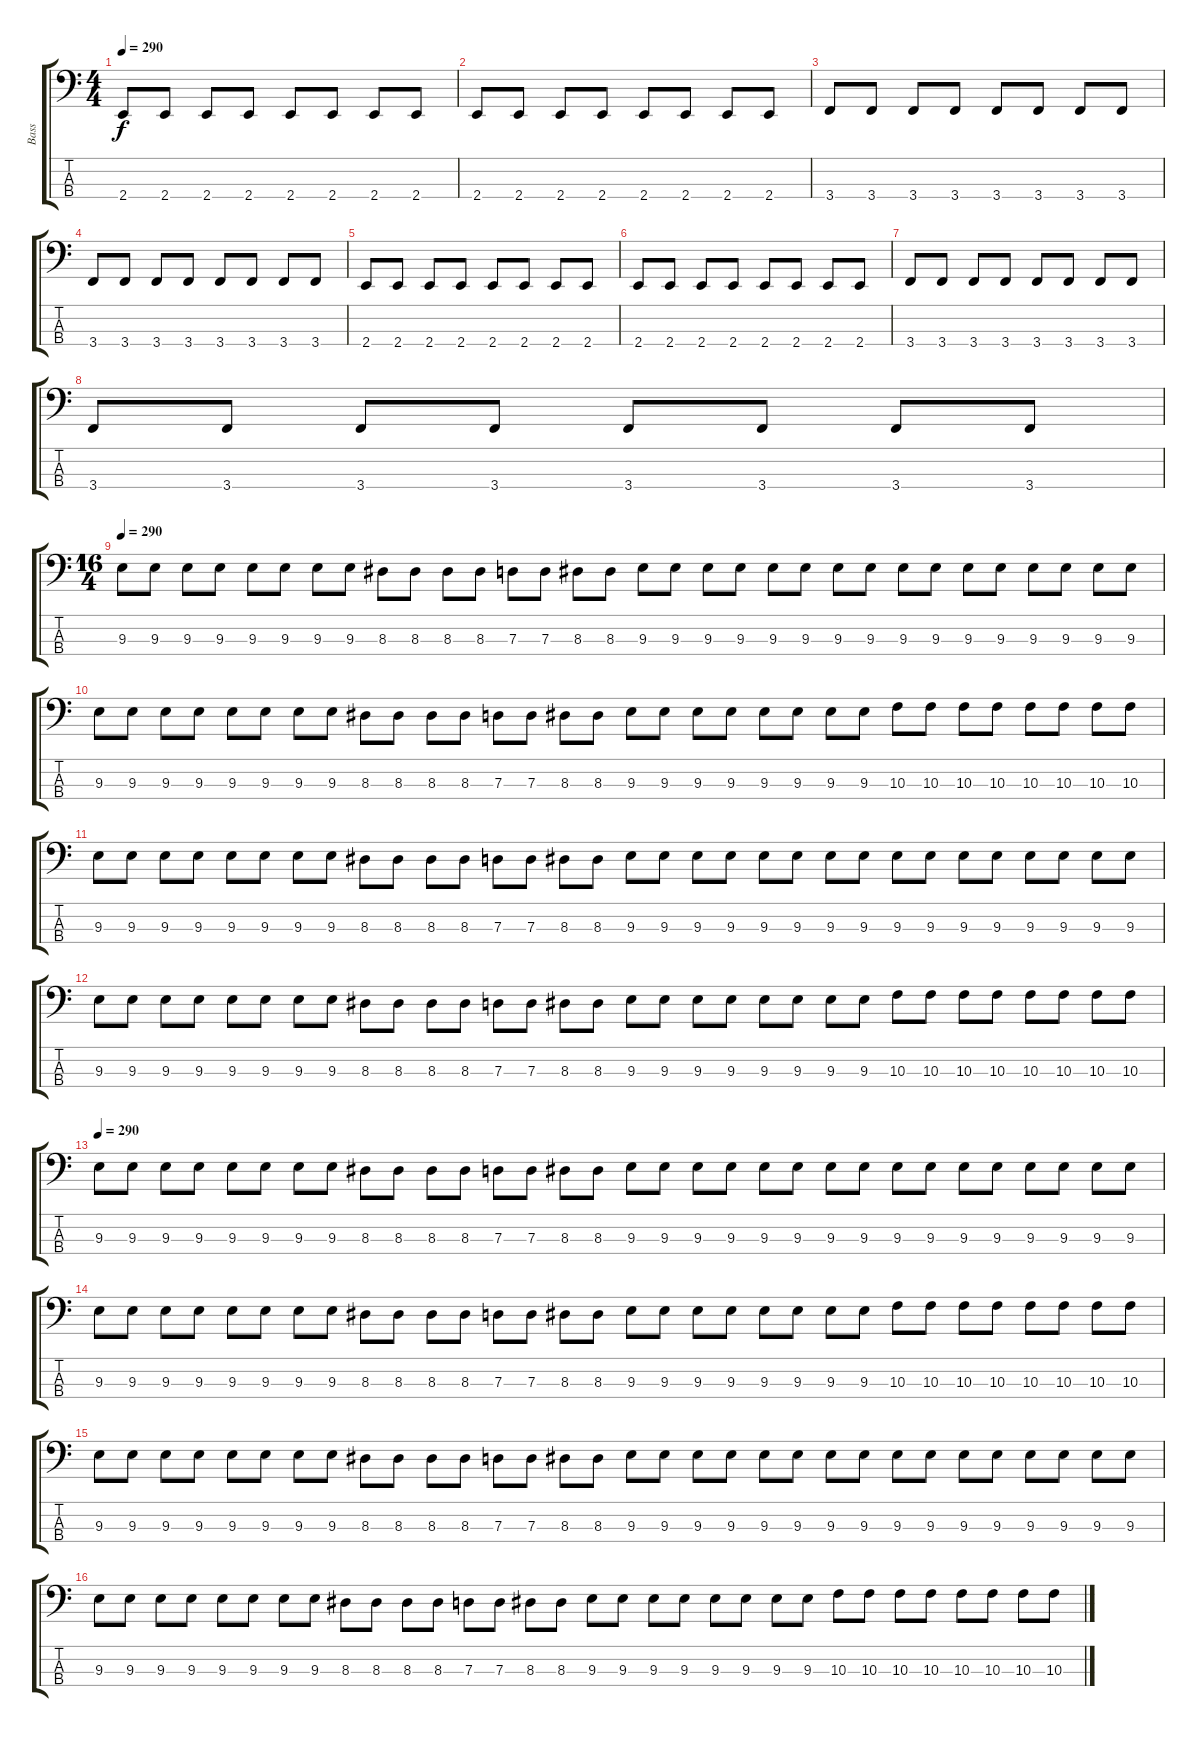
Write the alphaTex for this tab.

\track ("Bass" "Bass") {instrument electricbasspick}
\staff {score tabs}
\tuning (F2 C2 G1 D1) {hide}
\ts (4 4)
\tempo 290
\clef f4
\ks c
2.4.8{dy f} 2.4.8 2.4.8 2.4.8 2.4.8 2.4.8 2.4.8 2.4.8 |
2.4.8 2.4.8 2.4.8 2.4.8 2.4.8 2.4.8 2.4.8 2.4.8 |
3.4.8 3.4.8 3.4.8 3.4.8 3.4.8 3.4.8 3.4.8 3.4.8 |
3.4.8 3.4.8 3.4.8 3.4.8 3.4.8 3.4.8 3.4.8 3.4.8 |
2.4.8 2.4.8 2.4.8 2.4.8 2.4.8 2.4.8 2.4.8 2.4.8 |
2.4.8 2.4.8 2.4.8 2.4.8 2.4.8 2.4.8 2.4.8 2.4.8 |
3.4.8 3.4.8 3.4.8 3.4.8 3.4.8 3.4.8 3.4.8 3.4.8 |
3.4.8 3.4.8 3.4.8 3.4.8 3.4.8 3.4.8 3.4.8 3.4.8 |
\ts (16 4)
\tempo 290
9.3.8 9.3.8 9.3.8 9.3.8 9.3.8 9.3.8 9.3.8 9.3.8 8.3.8 8.3.8 8.3.8 8.3.8 7.3.8 7.3.8 8.3.8 8.3.8 9.3.8 9.3.8 9.3.8 9.3.8 9.3.8 9.3.8 9.3.8 9.3.8 9.3.8 9.3.8 9.3.8 9.3.8 9.3.8 9.3.8 9.3.8 9.3.8 |
9.3.8 9.3.8 9.3.8 9.3.8 9.3.8 9.3.8 9.3.8 9.3.8 8.3.8 8.3.8 8.3.8 8.3.8 7.3.8 7.3.8 8.3.8 8.3.8 9.3.8 9.3.8 9.3.8 9.3.8 9.3.8 9.3.8 9.3.8 9.3.8 10.3.8 10.3.8 10.3.8 10.3.8 10.3.8 10.3.8 10.3.8 10.3.8 |
9.3.8 9.3.8 9.3.8 9.3.8 9.3.8 9.3.8 9.3.8 9.3.8 8.3.8 8.3.8 8.3.8 8.3.8 7.3.8 7.3.8 8.3.8 8.3.8 9.3.8 9.3.8 9.3.8 9.3.8 9.3.8 9.3.8 9.3.8 9.3.8 9.3.8 9.3.8 9.3.8 9.3.8 9.3.8 9.3.8 9.3.8 9.3.8 |
9.3.8 9.3.8 9.3.8 9.3.8 9.3.8 9.3.8 9.3.8 9.3.8 8.3.8 8.3.8 8.3.8 8.3.8 7.3.8 7.3.8 8.3.8 8.3.8 9.3.8 9.3.8 9.3.8 9.3.8 9.3.8 9.3.8 9.3.8 9.3.8 10.3.8 10.3.8 10.3.8 10.3.8 10.3.8 10.3.8 10.3.8 10.3.8 |
\tempo 290
9.3.8 9.3.8 9.3.8 9.3.8 9.3.8 9.3.8 9.3.8 9.3.8 8.3.8 8.3.8 8.3.8 8.3.8 7.3.8 7.3.8 8.3.8 8.3.8 9.3.8 9.3.8 9.3.8 9.3.8 9.3.8 9.3.8 9.3.8 9.3.8 9.3.8 9.3.8 9.3.8 9.3.8 9.3.8 9.3.8 9.3.8 9.3.8 |
9.3.8 9.3.8 9.3.8 9.3.8 9.3.8 9.3.8 9.3.8 9.3.8 8.3.8 8.3.8 8.3.8 8.3.8 7.3.8 7.3.8 8.3.8 8.3.8 9.3.8 9.3.8 9.3.8 9.3.8 9.3.8 9.3.8 9.3.8 9.3.8 10.3.8 10.3.8 10.3.8 10.3.8 10.3.8 10.3.8 10.3.8 10.3.8 |
9.3.8 9.3.8 9.3.8 9.3.8 9.3.8 9.3.8 9.3.8 9.3.8 8.3.8 8.3.8 8.3.8 8.3.8 7.3.8 7.3.8 8.3.8 8.3.8 9.3.8 9.3.8 9.3.8 9.3.8 9.3.8 9.3.8 9.3.8 9.3.8 9.3.8 9.3.8 9.3.8 9.3.8 9.3.8 9.3.8 9.3.8 9.3.8 |
9.3.8 9.3.8 9.3.8 9.3.8 9.3.8 9.3.8 9.3.8 9.3.8 8.3.8 8.3.8 8.3.8 8.3.8 7.3.8 7.3.8 8.3.8 8.3.8 9.3.8 9.3.8 9.3.8 9.3.8 9.3.8 9.3.8 9.3.8 9.3.8 10.3.8 10.3.8 10.3.8 10.3.8 10.3.8 10.3.8 10.3.8 10.3.8
